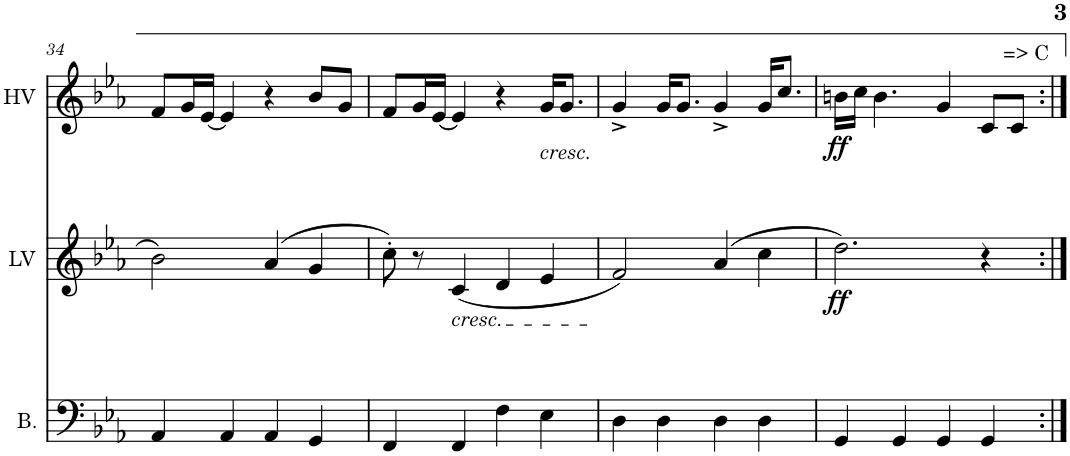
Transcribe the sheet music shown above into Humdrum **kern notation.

**kern	**kern	**dynam	**kern	**dynam
*part3	*part2	*part2	*part1	*part1
*staff3	*staff2	*staff2	*staff1	*staff1
*I"Bass	*I"Low Voice	*	*I"High Voice	*
*I'B.	*I'LV	*	*I'HV	*
!!LO:PB:g=z
*clefF4	*clefG2	*	*clefG2	*
*	*Trd8c14	*	*Trd1c2	*
*k[b-e-a-]	*k[b-e-a-]	*	*k[b-e-a-]	*
*M4/4	*M4/4	*	*M4/4	*
=34	=34	=34	=34	=34
4AA-/	2b-\	.	8f/L	.
.	.	.	16g/L	.
.	.	.	[16e-/JJ	.
4AA-/	.	.	4e-/]	.
4AA-/	(4a-/	.	4r	.
4GG/	4g/	.	8b-/L	.
.	.	.	8g/J	.
=35	=35	=35	=35	=35
4FF/	8cc'\)	.	8f/L	.
.	8r	.	16g/L	.
.	.	.	[16e-/JJ	.
!	!LO:TX:b:i:t=cresc.	!	!	!
4FF/	(4c/	.	4e-/]	.
4F\	4d/	.	4r	.
!	!	!	!LO:TX:b:i:t=cresc.	!
4E-\	4e-/	.	16g/KL	.
.	.	.	8.g/J	.
=36	=36	=36	=36	=36
4D\	2f/)	.	4g^/	.
4D\	.	.	16g/KL	.
.	.	.	8.g/J	.
4D\	(4a-/	.	4g^/	.
4D\	4cc\	.	16g/KL	.
.	.	.	8.cc/J	.
=37	=37	=37	=37	=37
!	!	!LO:DY:b	!	!LO:DY:b
4GG/	2.dd\)	ff	16bn\LL	ff
.	.	.	16cc\JJ	.
.	.	.	4.b\	.
4GG/	.	.	.	.
4GG/	.	.	4g/	.
4GG/	4r	.	8c/L	.
!	!	!	!LO:TX:a:t==> C	!
.	.	.	8c/J	.
=:|!	=:|!	=:|!	=:|!	=:|!
*-	*-	*-	*-	*-
